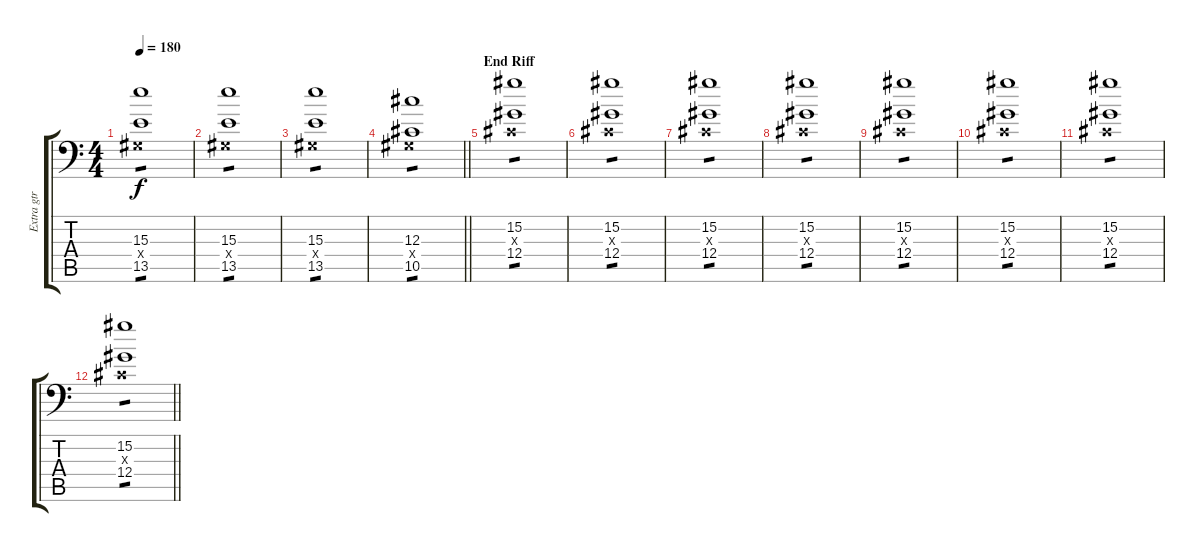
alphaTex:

\track ("Extra gtr" "Extra gtr") {instrument overdrivenguitar}
\staff {score tabs}
\tuning (Bb3 F3 Db3 Ab2 Eb2 Ab1) {hide}
\ts (4 4)
\tempo 180
\clef f4
\ks c
(15.3 0.4{x} 13.5).1{tp 1 dy f} |
(15.3 0.4{x} 13.5).1{tp 1} |
(15.3 0.4{x} 13.5).1{tp 1} |
\barLineRight lightlight
(12.3 0.4{x} 10.5).1{tp 1} |
\section ("" "End Riff")
(15.2 0.3{x} 12.4).1{tp 1 volume 5 instrument overdrivenguitar} |
(15.2 0.3{x} 12.4).1{tp 1} |
(15.2 0.3{x} 12.4).1{tp 1} |
(15.2 0.3{x} 12.4).1{tp 1} |
(15.2 0.3{x} 12.4).1{tp 1} |
(15.2 0.3{x} 12.4).1{tp 1} |
(15.2 0.3{x} 12.4).1{tp 1} |
\barLineRight lightlight
(15.2 0.3{x} 12.4).1{tp 1}
